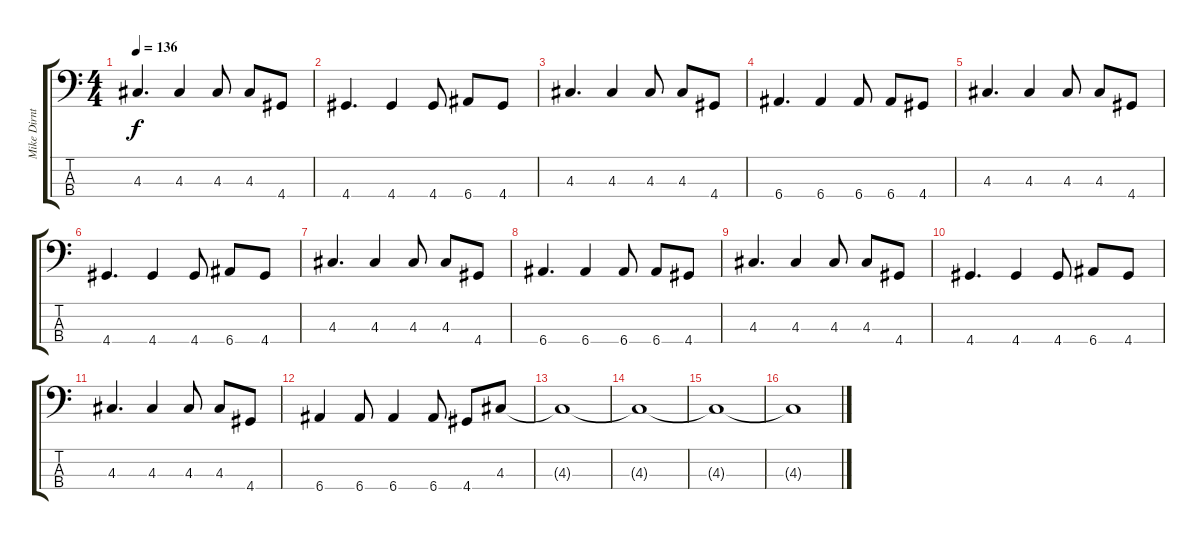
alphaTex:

\track ("Mike Dirnt(Bass)" "Mike Dirnt") {instrument electricbassfinger}
\staff {score tabs}
\tuning (G2 D2 A1 E1) {hide}
\ts (4 4)
\tempo 136
\clef f4
\ks c
4.3.4{d dy f} 4.3.4 4.3.8 4.3.8 4.4.8 |
4.4.4{d} 4.4.4 4.4.8 6.4.8 4.4.8 |
4.3.4{d} 4.3.4 4.3.8 4.3.8 4.4.8 |
6.4.4{d} 6.4.4 6.4.8 6.4.8 4.4.8 |
4.3.4{d} 4.3.4 4.3.8 4.3.8 4.4.8 |
4.4.4{d} 4.4.4 4.4.8 6.4.8 4.4.8 |
4.3.4{d} 4.3.4 4.3.8 4.3.8 4.4.8 |
6.4.4{d} 6.4.4 6.4.8 6.4.8 4.4.8 |
4.3.4{d} 4.3.4 4.3.8 4.3.8 4.4.8 |
4.4.4{d} 4.4.4 4.4.8 6.4.8 4.4.8 |
4.3.4{d} 4.3.4 4.3.8 4.3.8 4.4.8 |
6.4.4 6.4.8 6.4.4 6.4.8 4.4.8 4.3.8 |
4.3{t}.1 |
4.3{t}.1 |
4.3{t}.1 |
4.3{t}.1
